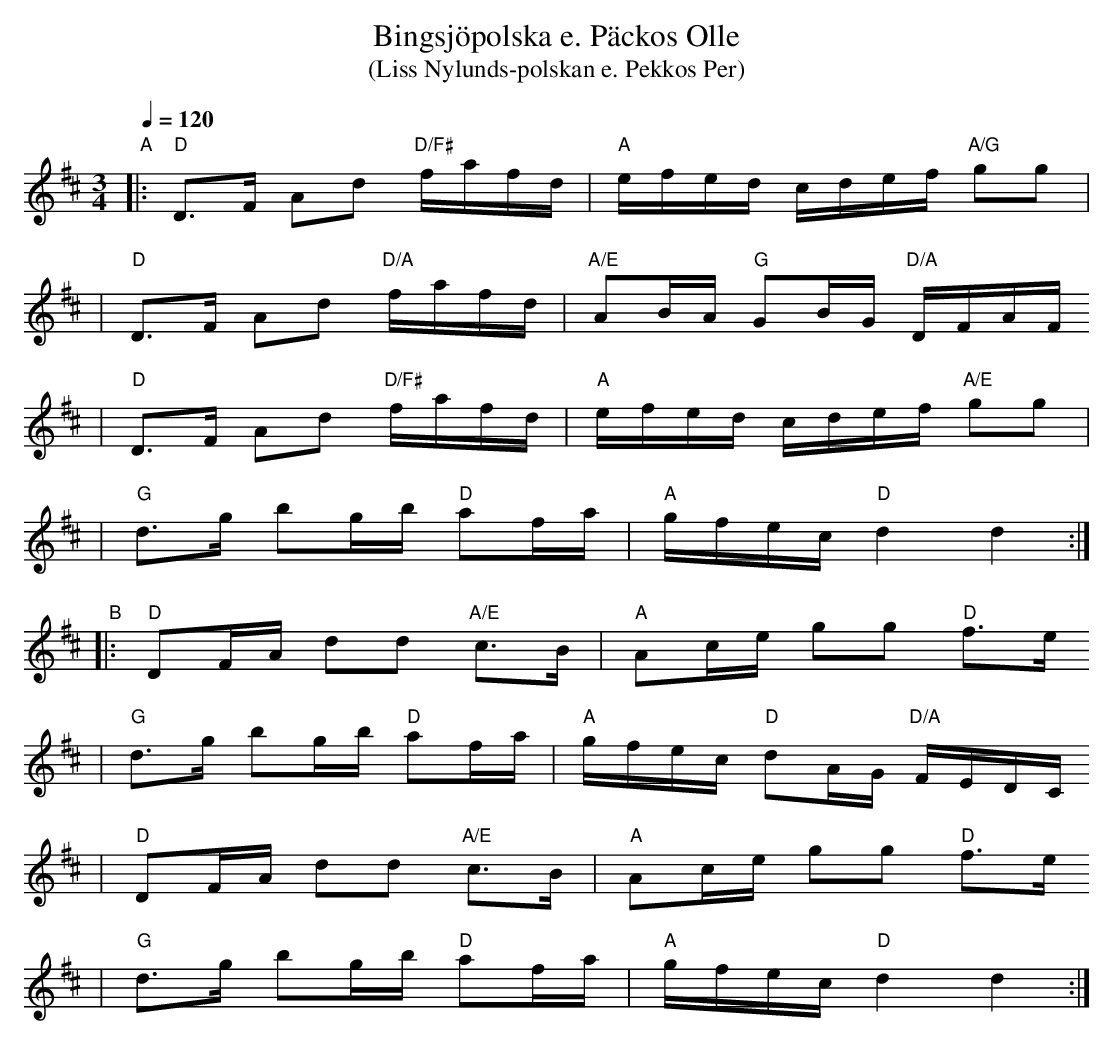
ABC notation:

X:1
T:Bingsj\"opolska e. P\"ackos Olle
T:(Liss Nylunds-polskan e. Pekkos Per)
M:3/4
L:1/16
Q:1/4=120
K:D
"A"
|: "D"D3F A2d2 "D/F#"fafd | "A"efed cdef "A/G"g2g2 |
|  "D"D3F A2d2 "D/A"fafd | "A/E"A2BA "G"G2BG "D/A"DFAF
|  "D"D3F A2d2 "D/F#"fafd | "A"efed cdef "A/E"g2g2 |
|  "G"d3g b2gb "D"a2fa | "A"gfec "D"d4 d4 :|
"B"
|: "D"D2FA d2d2 "A/E"c3B | "A"A2ce g2g2 "D"f3e
|  "G"d3g b2gb "D"a2fa | "A"gfec "D"d2AG "D/A"FEDC
|  "D"D2FA d2d2 "A/E"c3B | "A"A2ce g2g2 "D"f3e
|  "G"d3g b2gb "D"a2fa | "A"gfec "D"d4 d4 :|
